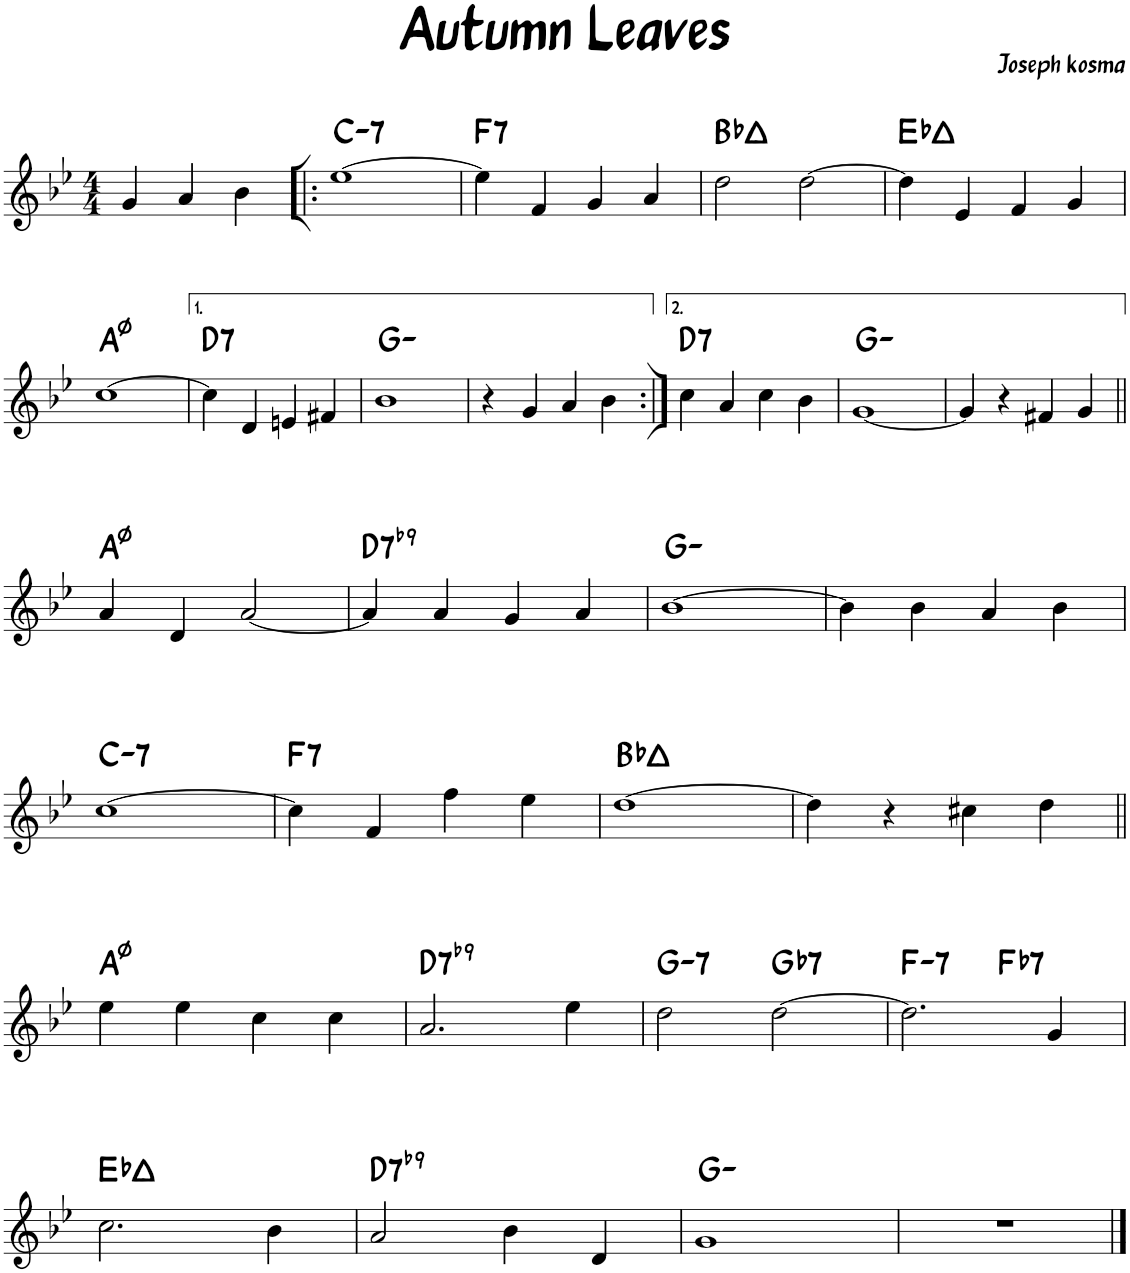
**kern	**harte
*part1	*part1
*staff1	*
*I"Piano	*
*I'Pno.	*
*clefG2	*
*k[b-e-]	*
*M4/4	*
=1	=1
4g/	.
4a/	.
4b-\	.
=2!|:	=2!|:
!	!LO:H:kt=7
[1ee-	C:min7
=3	=3
!	!LO:H:kt=7
4ee-\]	F:7
4f/	.
4g/	.
4a/	.
=4	=4
2dd\	Bb:maj
[2dd\	.
=5	=5
4dd\]	Eb:maj
4e-/	.
4f/	.
4g/	.
!!LO:LB:g=z
=6	=6
[1cc	A:hdim7
=7	=7
!	!LO:H:kt=7
4cc\]	D:7
4d/	.
4en/	.
4f#X/	.
=8	=8
1b-	G:min
=9	=9
4r	.
4g/	.
4a/	.
4b-\	.
=10:|!	=10:|!
!	!LO:H:kt=7
4cc\	D:7
4a/	.
4cc\	.
4b-\	.
=11	=11
[1g	G:min
=12	=12
4g/]	.
4r	.
4f#X/	.
4g/	.
!!LO:LB:g=z
=13||	=13||
4a/	A:hdim7
4d/	.
[2a/	.
=14	=14
!	!LO:H:kt=7
4a/]	D:7(b9)
4a/	.
4g/	.
4a/	.
=15	=15
[1b-	G:min
=16	=16
4b-\]	.
4b-\	.
4a/	.
4b-\	.
!!LO:LB:g=z
=17	=17
!	!LO:H:kt=7
[1cc	C:min7
=18	=18
!	!LO:H:kt=7
4cc\]	F:7
4f/	.
4ff\	.
4ee-\	.
=19	=19
[1dd	Bb:maj
=20	=20
4dd\]	.
4r	.
4cc#X\	.
4dd\	.
!!LO:LB:g=z
=21||	=21||
4ee-\	A:hdim7
4ee-\	.
4cc\	.
4cc\	.
=22	=22
!	!LO:H:kt=7
2.a/	D:7(b9)
4ee-\	.
=23	=23
!	!LO:H:kt=7
2dd\	G:min7
!	!LO:H:kt=7
[2dd\	Gb:7
=24	=24
!	!LO:H:kt=7
*^	*
2.dd\]	2ryy	F:min7
!	!	!LO:H:kt=7
.	2ryy	Fb:7
4g/	.	.
*v	*v	*
!!LO:LB:g=z
=25	=25
2.cc\	Eb:maj
4b-\	.
=26	=26
!	!LO:H:kt=7
2a/	D:7(b9)
4b-\	.
4d/	.
=27	=27
1g	G:min
=28	=28
1r	.
==	==
*-	*-
